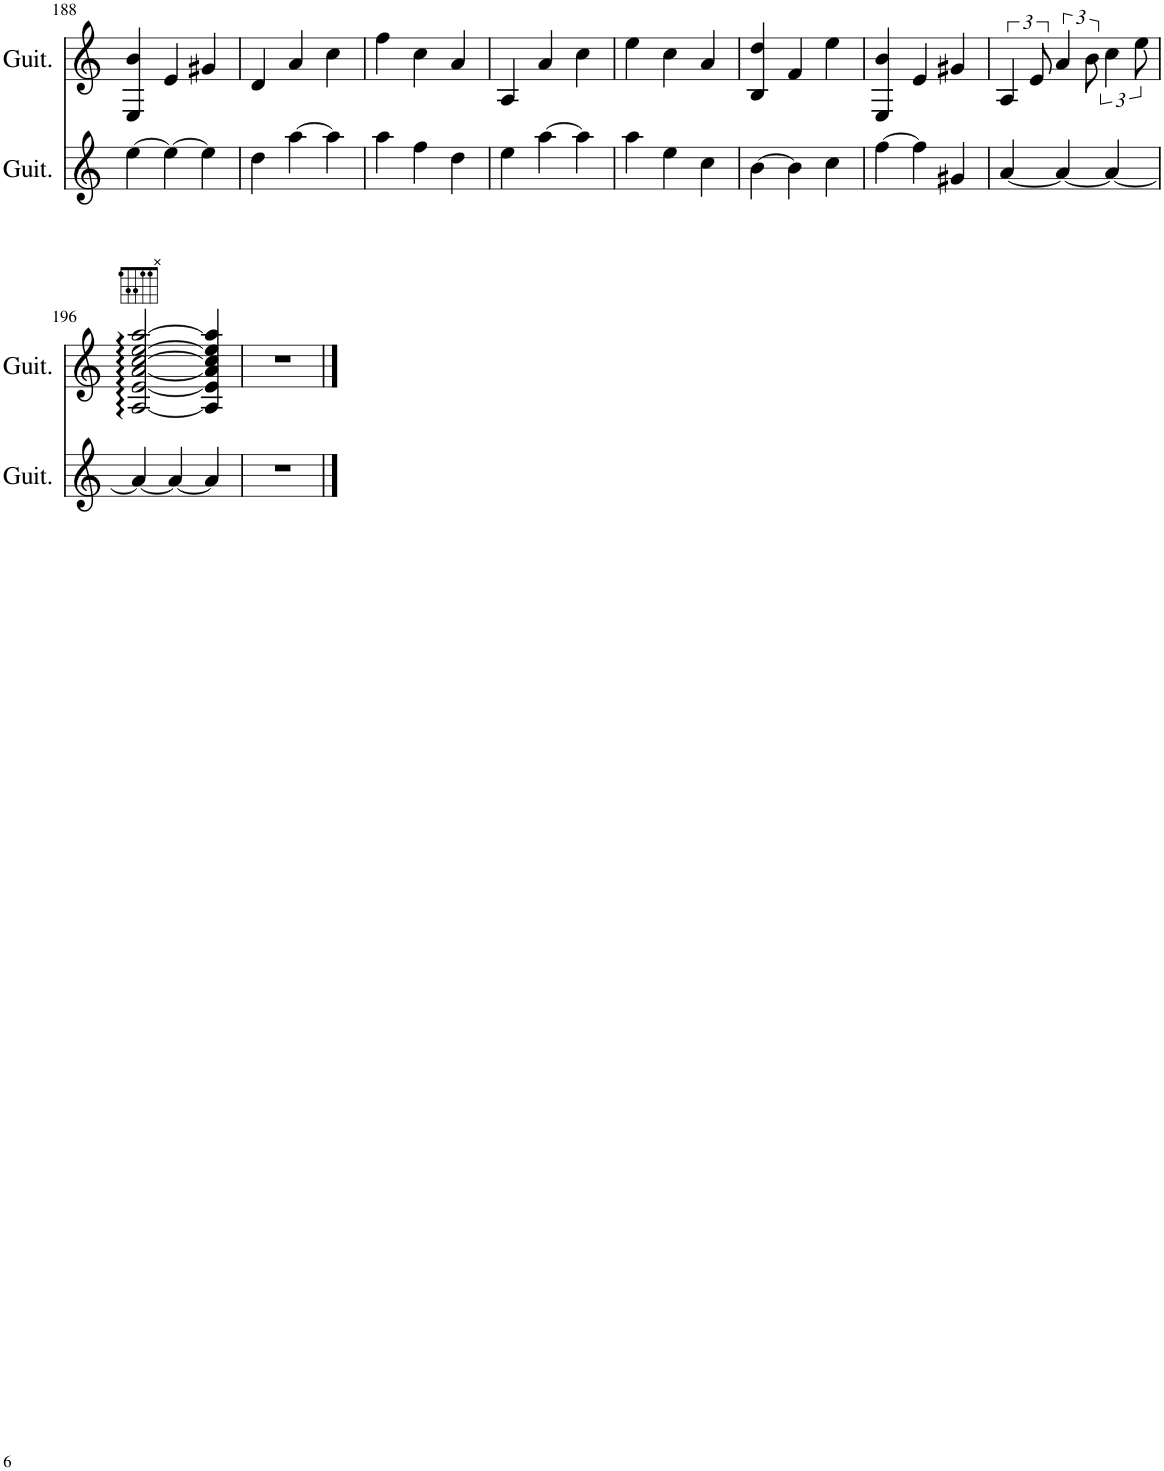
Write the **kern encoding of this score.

**kern	**kern
*part2	*part1
*staff2	*staff1
*I"Guitar	*I"Guitar
*I'Guit.	*I'Guit.
!!LO:PB:g=z
*clefG2	*clefG2
*Trd7c12	*Trd7c12
*k[]	*k[]
*M3/4	*M3/4
=188	=188
[4ee\	4E/ 4b/
4ee\_	4e/
4ee\]	4g#X/
=189	=189
4dd\	4d/
[4aa\	4a/
4aa\]	4cc\
=190	=190
4aa\	4ff\
4ff\	4cc\
4dd\	4a/
=191	=191
4ee\	4A/
[4aa\	4a/
4aa\]	4cc\
=192	=192
4aa\	4ee\
4ee\	4cc\
4cc\	4a/
=193	=193
[4b\	4B/ 4dd/
4b\]	4f/
4cc\	4ee\
=194	=194
[4ff\	4E/ 4b/
4ff\]	4e/
4g#X/	4g#X/
=195	=195
[4a/	6A/
.	12e/
4a/_	6a/
.	12b\
4a/_	6cc\
.	12ee\
!!LO:LB:g=z
=196	=196
4a/_	[2A/: [2e/: [2a/: [2cc/: [2ee/: [2aa/:
4a/_	.
4a/]	4A/] 4e/] 4a/] 4cc/] 4ee/] 4aa/]
=197	=197
2.r	2.r
==	==
*-	*-
